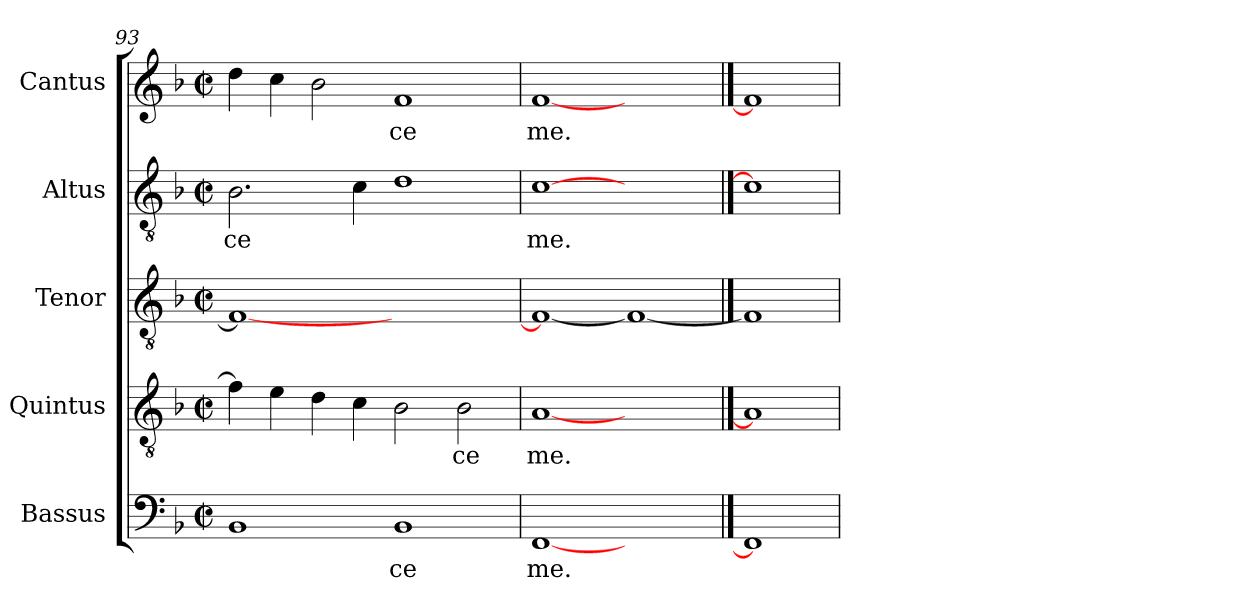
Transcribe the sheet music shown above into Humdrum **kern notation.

**kern	**text	**kern	**text	**kern	**text	**kern	**text	**kern	**text
*part5	*part5	*part4	*part4	*part3	*part3	*part2	*part2	*part1	*part1
*staff5	*staff5	*staff4	*staff4	*staff3	*staff3	*staff2	*staff2	*staff1	*staff1
*I"Bassus	*	*I"Quintus	*	*I"Tenor	*	*I"Altus	*	*I"Cantus	*
*clefF4	*	*clefGv2	*	*clefGv2	*	*clefGv2	*	*clefG2	*
*k[b-]	*	*k[b-]	*	*k[b-]	*	*k[b-]	*	*k[b-]	*
*F:	*	*F:	*	*F:	*	*F:	*	*F:	*
*M2/2	*	*M2/2	*	*M2/2	*	*M2/2	*	*M2/2	*
*met(c|)	*	*met(c|)	*	*met(c|)	*	*met(c|)	*	*met(c|)	*
=93	=93	=93	=93	=93	=93	=93	=93	=93	=93
!	!LO:LY:b:cj	!	!LO:LY:b:cj	!	!LO:LY:b:cj	!	!LO:LY:b:cj	!	!LO:LY:b:cj
1BB-	.	4f\]	--	1F_<	.	2.B-\	-ce	4dd\	.
!	!	!	!LO:LY:b:cj	!	!	!	!	!	!LO:LY:b:cj
.	.	4e\	--	.	.	.	.	4cc\	.
!	!	!	!LO:LY:b:cj	!	!	!	!	!	!LO:LY:b:cj
.	.	4d\	--	.	.	.	.	2b-\	.
!	!	!	!LO:LY:b:cj	!	!	!	!LO:LY:b:cj	!	!
.	.	4c\	--	.	.	4c\	.	.	.
!	!LO:LY:b:cj	!	!LO:LY:b:cj	!	!	!	!LO:LY:b:cj	!	!LO:LY:b:cj
1BB-	ce	2B-\	--	1ryy	.	1d	.	1f	ce
!	!	!	!LO:LY:b:cj	!	!	!	!	!	!
.	.	2B-\	-ce	.	.	.	.	.	.
=94	=94	=94	=94	=94	=94	=94	=94	=94	=94
!	!LO:LY:b:cj	!	!LO:LY:b:cj	!	!LO:LY:b:cj	!	!LO:LY:b:cj	!	!LO:LY:b:cj
[1FF	me.	[1A	me.	1F_	.	[1c	me.	[1f	me.
1ryy	.	1ryy	.	1F_	.	1ryy	.	1ryy	.
==95	==95	==95	==95	==95	==95	==95	==95	==95	==95
1FF]	.	1A]	.	1F]	.	1c]	.	1f]	.
=	=	=	=	=	=	=	=	=	=
*-	*-	*-	*-	*-	*-	*-	*-	*-	*-
